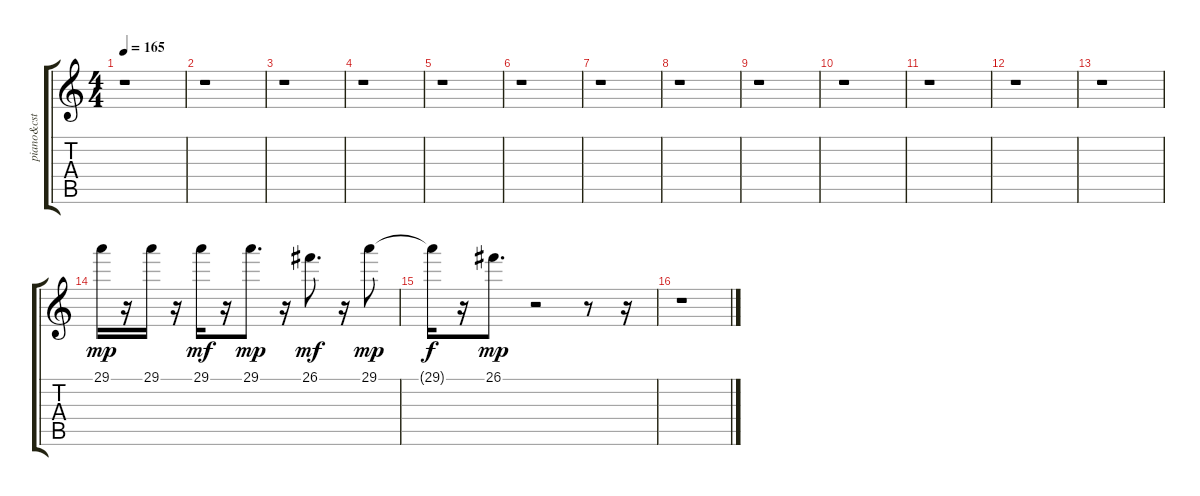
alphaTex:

\track ("piano&cst" "piano&cst") {instrument acousticgrandpiano}
\staff {score tabs}
\tuning (E4 B3 G3 D3 A2 E2) {hide}
\ts (4 4)
\tempo 165
\clef g2
\ks c
r.1{dy f} |
r.1 |
r.1 |
r.1 |
r.1 |
r.1 |
r.1 |
r.1 |
r.1 |
r.1 |
r.1 |
r.1 |
r.1 |
29.1.16{dy mp balance 7} r.16 29.1.16 r.16 29.1.16{dy mf} r.16 29.1.8{d dy mp} r.16 26.1.8{d dy mf} r.16 29.1.8{dy mp} |
29.1{t}.16{dy f} r.16 26.1.8{d dy mp} r.2 r.8 r.16 |
r.1
